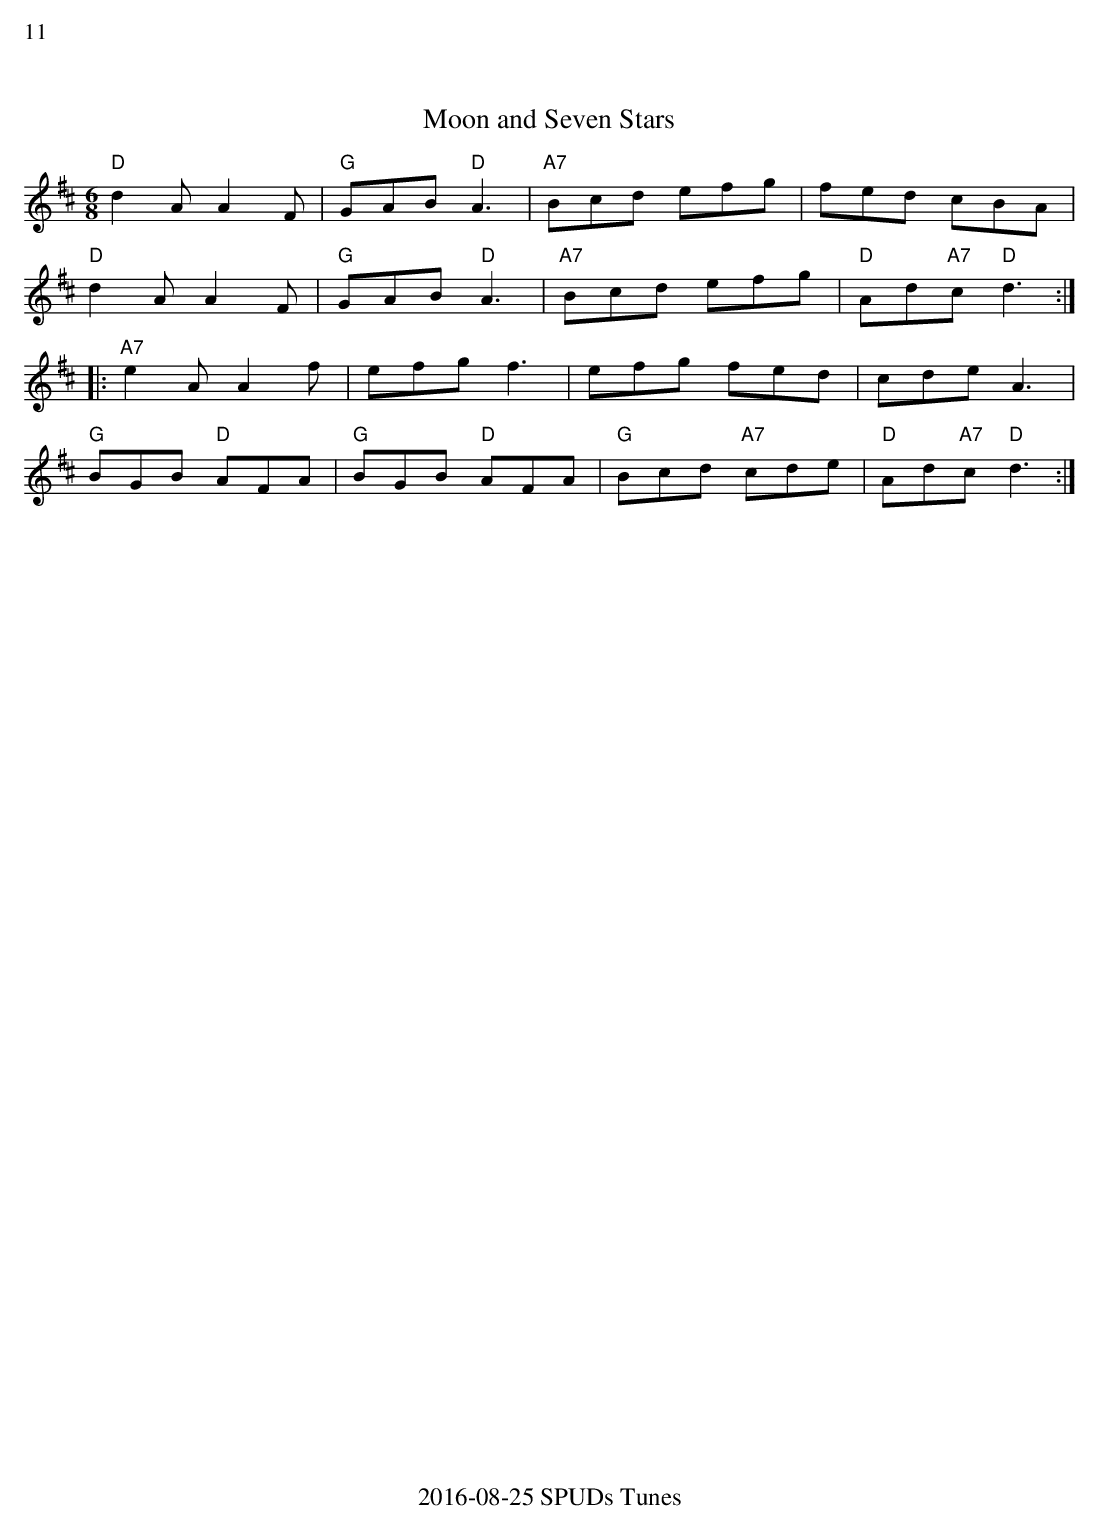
X:1
%%text 11
T:Moon and Seven Stars
M:6/8
K:D
"D"d2AA2F|"G"GAB "D"A3|"A7"Bcd efg|fed cBA|
"D"d2AA2F|"G"GAB "D"A3|"A7"Bcd efg|"D"Ad"A7"c "D"d3:|
|:"A7"e2AA2f|efg f3|efg fed|cde A3|
"G"BGB "D"AFA|"G"BGB "D"AFA|"G"Bcd "A7"cde|"D"Ad"A7"c "D"d3:|
